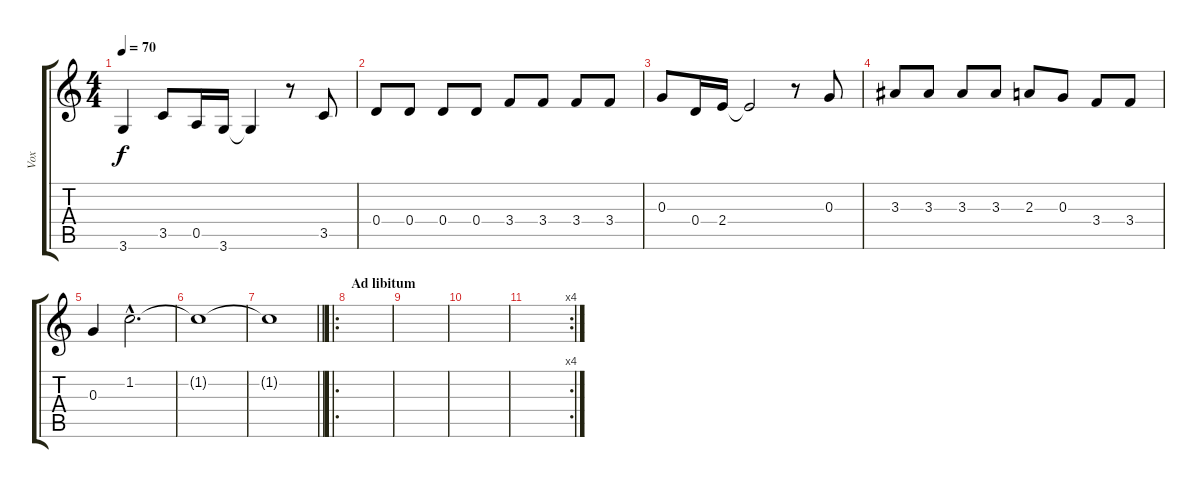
\track ("Vox" "Vox") {instrument fretlessbass}
\staff {score tabs}
\tuning (E4 B3 G3 D3 A2 E2) {hide}
\ts (4 4)
\tempo 70
\clef g2
\ks c
3.6.4{dy f} 3.5.8 0.5.16 3.6.16 3.6{t}.4 r.8 3.5.8 |
0.4.8 0.4.8 0.4.8 0.4.8 3.4.8 3.4.8 3.4.8 3.4.8 |
0.3.8 0.4.16 2.4.16 2.4{t}.2 r.8 0.3.8 |
3.3.8 3.3.8 3.3.8 3.3.8 2.3.8 0.3.8 3.4.8 3.4.8 |
0.3.4 1.2{hac}.2{d} |
1.2{t}.1 |
\barLineRight lightlight
1.2{t}.1 |
\ro
\section ("" "Ad libitum")
|
|
|
\rc 4
